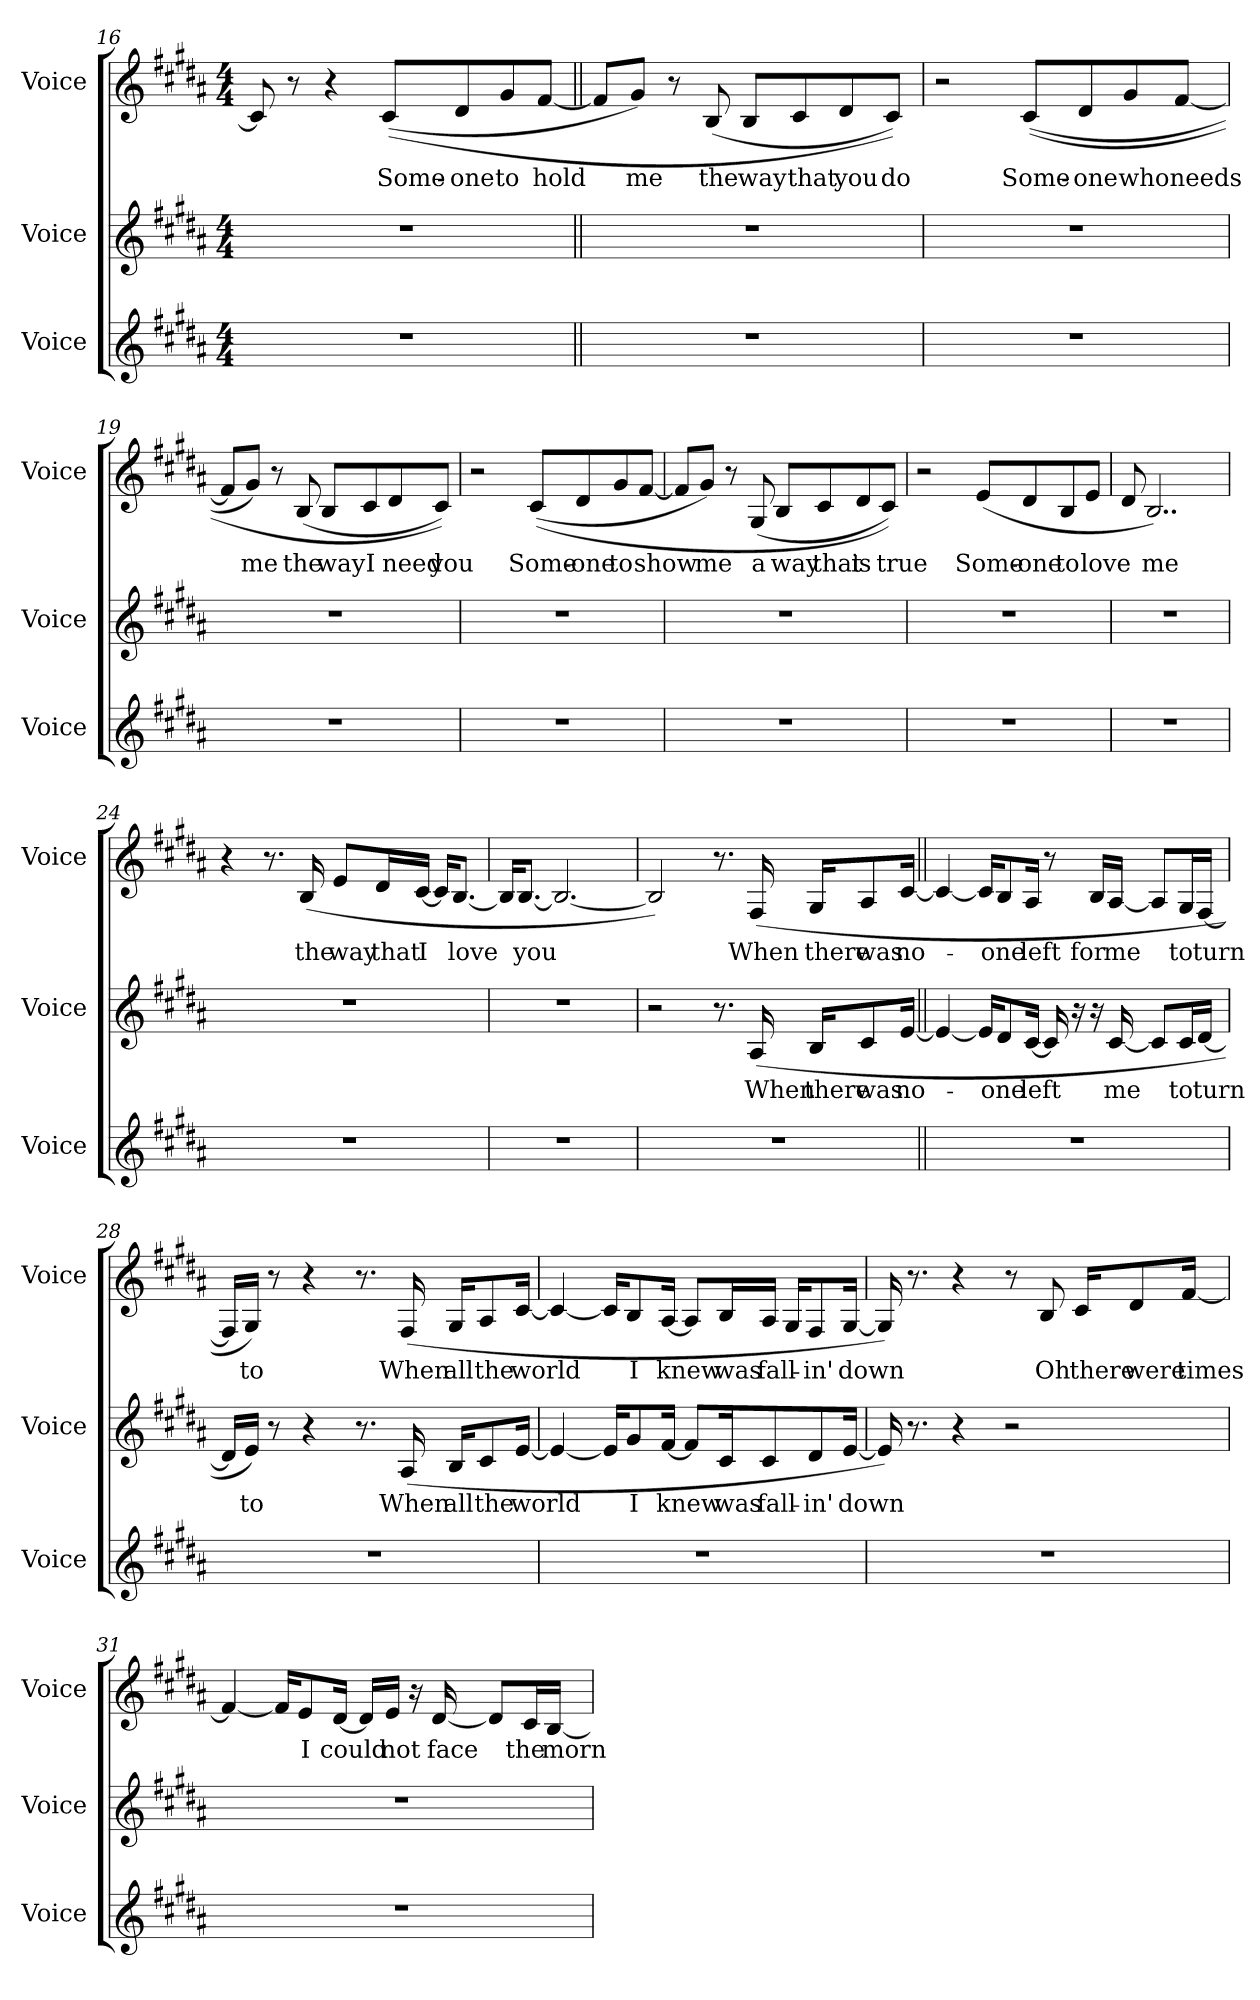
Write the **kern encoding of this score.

**kern	**kern	**text	**kern	**text
*part3	*part2	*part2	*part1	*part1
*staff3	*staff2	*staff2	*staff1	*staff1
*I"Voice	*I"Voice	*	*I"Voice	*
*I'Voice	*I'Voice	*	*I'Voice	*
*clefG2	*clefG2	*	*clefG2	*
*k[f#c#g#d#a#]	*k[f#c#g#d#a#]	*	*k[f#c#g#d#a#]	*
*B:	*B:	*	*B:	*
*M4/4	*M4/4	*	*M4/4	*
=16	=16	=16	=16	=16
1r	1r	.	8c#/]	.
.	.	.	8r	.
.	.	.	4r	.
!	!	!	!	!LO:LY:b
.	.	.	(<(>8c#/L	Some-
!	!	!	!	!LO:LY:b
.	.	.	8d#/	-one
!	!	!	!	!LO:LY:b
.	.	.	8g#/	to
!	!	!	!	!LO:LY:b
.	.	.	[8f#/J	hold
!!LO:LB:g=z
=17||	=17||	=17||	=17||	=17||
1r	1r	.	8f#/L]	.
!	!	!	!	!LO:LY:b
.	.	.	8g#/J)	me
.	.	.	8r	.
!	!	!	!	!LO:LY:b
.	.	.	(<8B/	the
!	!	!	!	!LO:LY:b
.	.	.	8B/L	way
!	!	!	!	!LO:LY:b
.	.	.	8c#/	that
!	!	!	!	!LO:LY:b
.	.	.	8d#/	you
!	!	!	!	!LO:LY:b
.	.	.	8c#/J))	do
!!LO:PB:g=z
=18	=18	=18	=18	=18
1r	1r	.	2r	.
!	!	!	!	!LO:LY:b
.	.	.	(>(<8c#/L	Some-
!	!	!	!	!LO:LY:b
.	.	.	8d#/	-one
!	!	!	!	!LO:LY:b
.	.	.	8g#/	who
!	!	!	!	!LO:LY:b
.	.	.	[8f#/J	needs
=19	=19	=19	=19	=19
1r	1r	.	8f#/L]	.
!	!	!	!	!LO:LY:b
.	.	.	8g#/J)	me
.	.	.	8r	.
!	!	!	!	!LO:LY:b
.	.	.	(<8B/	the
!	!	!	!	!LO:LY:b
.	.	.	8B/L	way
!	!	!	!	!LO:LY:b
.	.	.	8c#/	I
!	!	!	!	!LO:LY:b
.	.	.	8d#/	need
!	!	!	!	!LO:LY:b
.	.	.	8c#/J))	you
=20	=20	=20	=20	=20
1r	1r	.	2r	.
!	!	!	!	!LO:LY:b
.	.	.	(>(<8c#/L	Some-
!	!	!	!	!LO:LY:b
.	.	.	8d#/	-one
!	!	!	!	!LO:LY:b
.	.	.	8g#/	to
!	!	!	!	!LO:LY:b
.	.	.	[8f#/J	show
!!LO:LB:g=z
=21	=21	=21	=21	=21
1r	1r	.	8f#/L]	.
!	!	!	!	!LO:LY:b
.	.	.	8g#/J)	me
.	.	.	8r	.
!	!	!	!	!LO:LY:b
.	.	.	(<8G#/	a
!	!	!	!	!LO:LY:b
.	.	.	8B/L	way
!	!	!	!	!LO:LY:b
.	.	.	8c#/	that
!	!	!	!	!LO:LY:b
.	.	.	8d#/	is
!	!	!	!	!LO:LY:b
.	.	.	8c#/J))	true
=22	=22	=22	=22	=22
1r	1r	.	2r	.
!	!	!	!	!LO:LY:b
.	.	.	(<8e/L	Some-
!	!	!	!	!LO:LY:b
.	.	.	8d#/	-one
!	!	!	!	!LO:LY:b
.	.	.	8B/	to
!	!	!	!	!LO:LY:b
.	.	.	8e/J	love
=23	=23	=23	=23	=23
1r	1r	.	8d#/	.
!	!	!	!	!LO:LY:b
.	.	.	2..B/)	me
!!LO:LB:g=z
=24	=24	=24	=24	=24
1r	1r	.	4r	.
.	.	.	8.r	.
!	!	!	!	!LO:LY:b
.	.	.	(>16B/	the
!	!	!	!	!LO:LY:b
.	.	.	8e/L	way
!	!	!	!	!LO:LY:b
.	.	.	16d#/L	that
!	!	!	!	!LO:LY:b
.	.	.	[16c#/JJ	I
.	.	.	16c#/KL]	.
!	!	!	!	!LO:LY:b
.	.	.	[8.B/J	love
!!LO:PB:g=z
=25	=25	=25	=25	=25
1r	1r	.	16B/KL]	.
!	!	!	!	!LO:LY:b
.	.	.	[8.B/J	you
.	.	.	2.B/_	.
=26	=26	=26	=26	=26
1r	2r	.	2B/])	.
.	8.r	.	8.r	.
!	!	!LO:LY:b	!	!LO:LY:b
.	(>16A#/	When	(>16F#/	When
!	!	!LO:LY:b	!	!LO:LY:b
.	16B/KL	there	16G#/KL	there
!	!	!LO:LY:b	!	!LO:LY:b
.	8c#/	was	8A#/	was
!	!	!LO:LY:b	!	!LO:LY:b
.	[16e/Jk	no-	[16c#/Jk	no-
=27||	=27||	=27||	=27||	=27||
1r	4e/_	.	4c#/_	.
.	16e/KL]	.	16c#/KL]	.
!	!	!LO:LY:b	!	!LO:LY:b
.	8d#/	-one	8B/	-one
!	!	!LO:LY:b	!	!LO:LY:b
.	[16c#/Jk	left	16A#/Jk	left
.	16c#/]	.	8r	.
.	16r	.	.	.
!	!	!	!	!LO:LY:b
.	16r	.	16B/LL	for
!	!	!LO:LY:b	!	!LO:LY:b
.	[16c#/	me	[16A#/JJ	me
.	8c#/L]	.	8A#/L]	.
!	!	!LO:LY:b	!	!LO:LY:b
.	16c#/L	to	16G#/L	to
!	!	!LO:LY:b	!	!LO:LY:b
.	[16d#/JJ	turn	[16F#/JJ	turn
!!LO:PB:g=z
=28	=28	=28	=28	=28
1r	16d#/LL]	.	16F#/LL]	.
!	!	!LO:LY:b	!	!LO:LY:b
.	16e/JJ)	to	16G#/JJ)	to
.	8r	.	8r	.
.	4r	.	4r	.
.	8.r	.	8.r	.
!	!	!LO:LY:b	!	!LO:LY:b
.	(>16A#/	When	(>16F#/	When
!	!	!LO:LY:b	!	!LO:LY:b
.	16B/KL	all	16G#/KL	all
!	!	!LO:LY:b	!	!LO:LY:b
.	8c#/	the	8A#/	the
!	!	!LO:LY:b	!	!LO:LY:b
.	[16e/Jk	world	[16c#/Jk	world
=29	=29	=29	=29	=29
1r	4e/_	.	4c#/_	.
.	16e/KL]	.	16c#/KL]	.
!	!	!LO:LY:b	!	!LO:LY:b
.	8g#/	I	8B/	I
!	!	!LO:LY:b	!	!LO:LY:b
.	[16f#/Jk	knew	[16A#/Jk	knew
.	8f#/L]	.	8A#/L]	.
!	!	!LO:LY:b	!	!LO:LY:b
.	16c#/K	was	16B/L	was
!	!	!LO:LY:b	!	!LO:LY:b
.	8c#/	fall-	16A#/JJ	fall-
.	.	.	16G#/KL	.
!	!	!LO:LY:b	!	!LO:LY:b
.	8d#/	-in'	8F#/	-in'
!	!	!LO:LY:b	!	!LO:LY:b
.	[16e/Jk	down	[16G#/Jk	down
!!LO:LB:g=z
=30	=30	=30	=30	=30
1r	16e/])	.	16G#/])	.
.	8.r	.	8.r	.
.	4r	.	4r	.
.	2r	.	8r	.
!	!	!	!	!LO:LY:b
.	.	.	8B/	Oh
!	!	!	!	!LO:LY:b
.	.	.	16c#/KL	there
!	!	!	!	!LO:LY:b
.	.	.	8d#/	were
!	!	!	!	!LO:LY:b
.	.	.	[16f#/Jk	times
=31	=31	=31	=31	=31
1r	1r	.	4f#/_	.
.	.	.	16f#/KL]	.
!	!	!	!	!LO:LY:b
.	.	.	8e/	I
!	!	!	!	!LO:LY:b
.	.	.	[16d#/Jk	could
.	.	.	16d#/LL]	.
!	!	!	!	!LO:LY:b
.	.	.	16e/JJ	not
.	.	.	16r	.
!	!	!	!	!LO:LY:b
.	.	.	[16d#/	face
.	.	.	8d#/L]	.
!	!	!	!	!LO:LY:b
.	.	.	16c#/L	the
!	!	!	!	!LO:LY:b
.	.	.	[16B/JJ	morn-
=	=	=	=	=
*-	*-	*-	*-	*-
